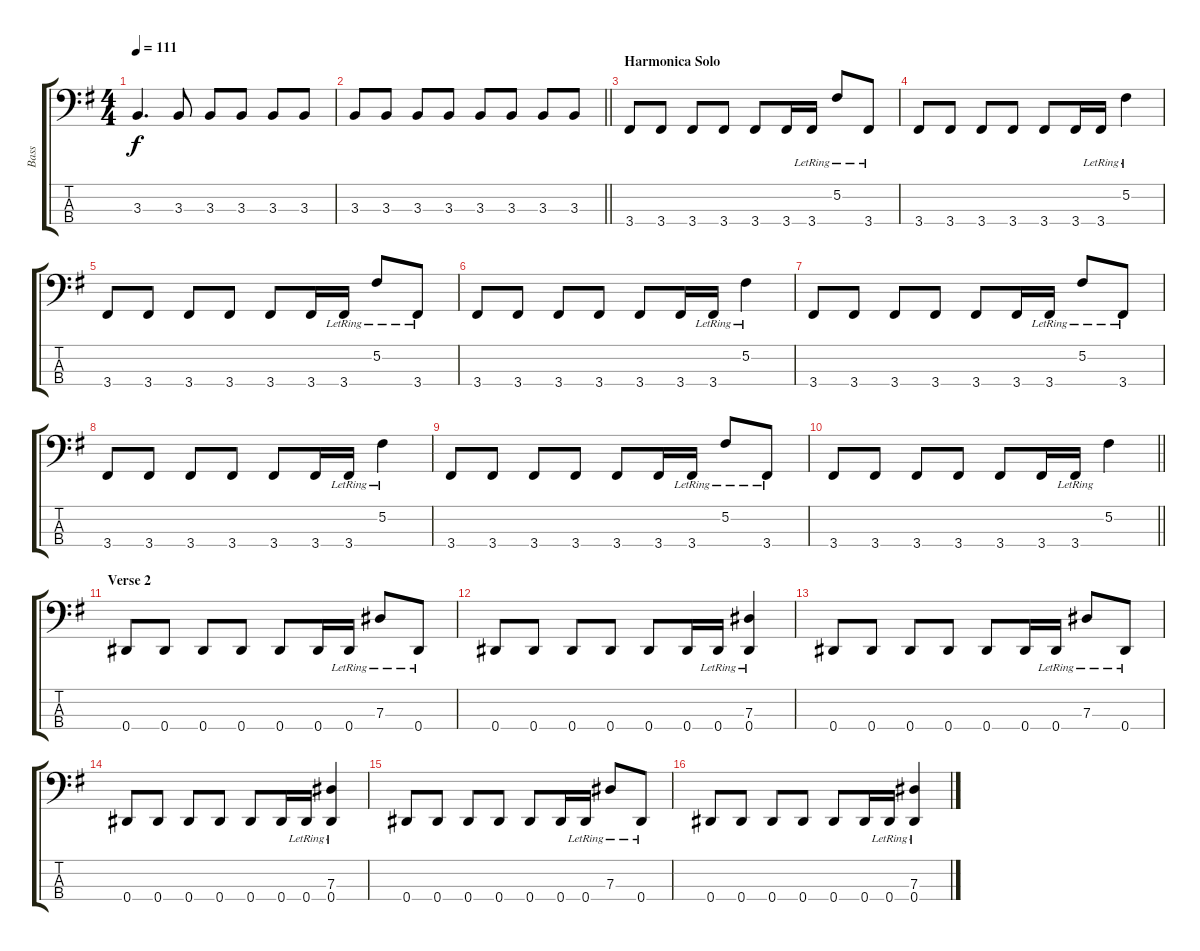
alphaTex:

\track ("Bass" "Bass") {instrument electricbassfinger}
\staff {score tabs}
\tuning (Gb2 Db2 Ab1 Eb1) {hide}
\ts (4 4)
\tempo 111
\clef f4
\ks g
3.3.4{d dy f} 3.3.8 3.3.8 3.3.8 3.3.8 3.3.8 |
\barLineRight lightlight
3.3.8 3.3.8 3.3.8 3.3.8 3.3.8 3.3.8 3.3.8 3.3.8 |
\section ("" "Harmonica Solo")
3.4.8 3.4.8 3.4.8 3.4.8 3.4.8 3.4.16 3.4{lr}.16 5.2{lr}.8 3.4{lr}.8 |
3.4.8 3.4.8 3.4.8 3.4.8 3.4.8 3.4.16 3.4{lr}.16 5.2{lr}.4 |
3.4.8 3.4.8 3.4.8 3.4.8 3.4.8 3.4.16 3.4{lr}.16 5.2{lr}.8 3.4{lr}.8 |
3.4.8 3.4.8 3.4.8 3.4.8 3.4.8 3.4.16 3.4{lr}.16 5.2{lr}.4 |
3.4.8 3.4.8 3.4.8 3.4.8 3.4.8 3.4.16 3.4{lr}.16 5.2{lr}.8 3.4{lr}.8 |
3.4.8 3.4.8 3.4.8 3.4.8 3.4.8 3.4.16 3.4{lr}.16 5.2{lr}.4 |
3.4.8 3.4.8 3.4.8 3.4.8 3.4.8 3.4.16 3.4{lr}.16 5.2{lr}.8 3.4{lr}.8 |
\barLineRight lightlight
3.4.8 3.4.8 3.4.8 3.4.8 3.4.8 3.4.16 3.4{lr}.16 5.2.4 |
\section ("" "Verse 2")
0.4.8 0.4.8 0.4.8 0.4.8 0.4.8 0.4.16 0.4{lr}.16 7.3{lr}.8 0.4{lr}.8 |
0.4.8 0.4.8 0.4.8 0.4.8 0.4.8 0.4.16 0.4{lr}.16 (7.3{lr} 0.4{lr}).4 |
0.4.8 0.4.8 0.4.8 0.4.8 0.4.8 0.4.16 0.4{lr}.16 7.3{lr}.8 0.4{lr}.8 |
0.4.8 0.4.8 0.4.8 0.4.8 0.4.8 0.4.16 0.4{lr}.16 (7.3{lr} 0.4{lr}).4 |
0.4.8 0.4.8 0.4.8 0.4.8 0.4.8 0.4.16 0.4{lr}.16 7.3{lr}.8 0.4{lr}.8 |
0.4.8 0.4.8 0.4.8 0.4.8 0.4.8 0.4.16 0.4{lr}.16 (7.3{lr} 0.4{lr}).4
